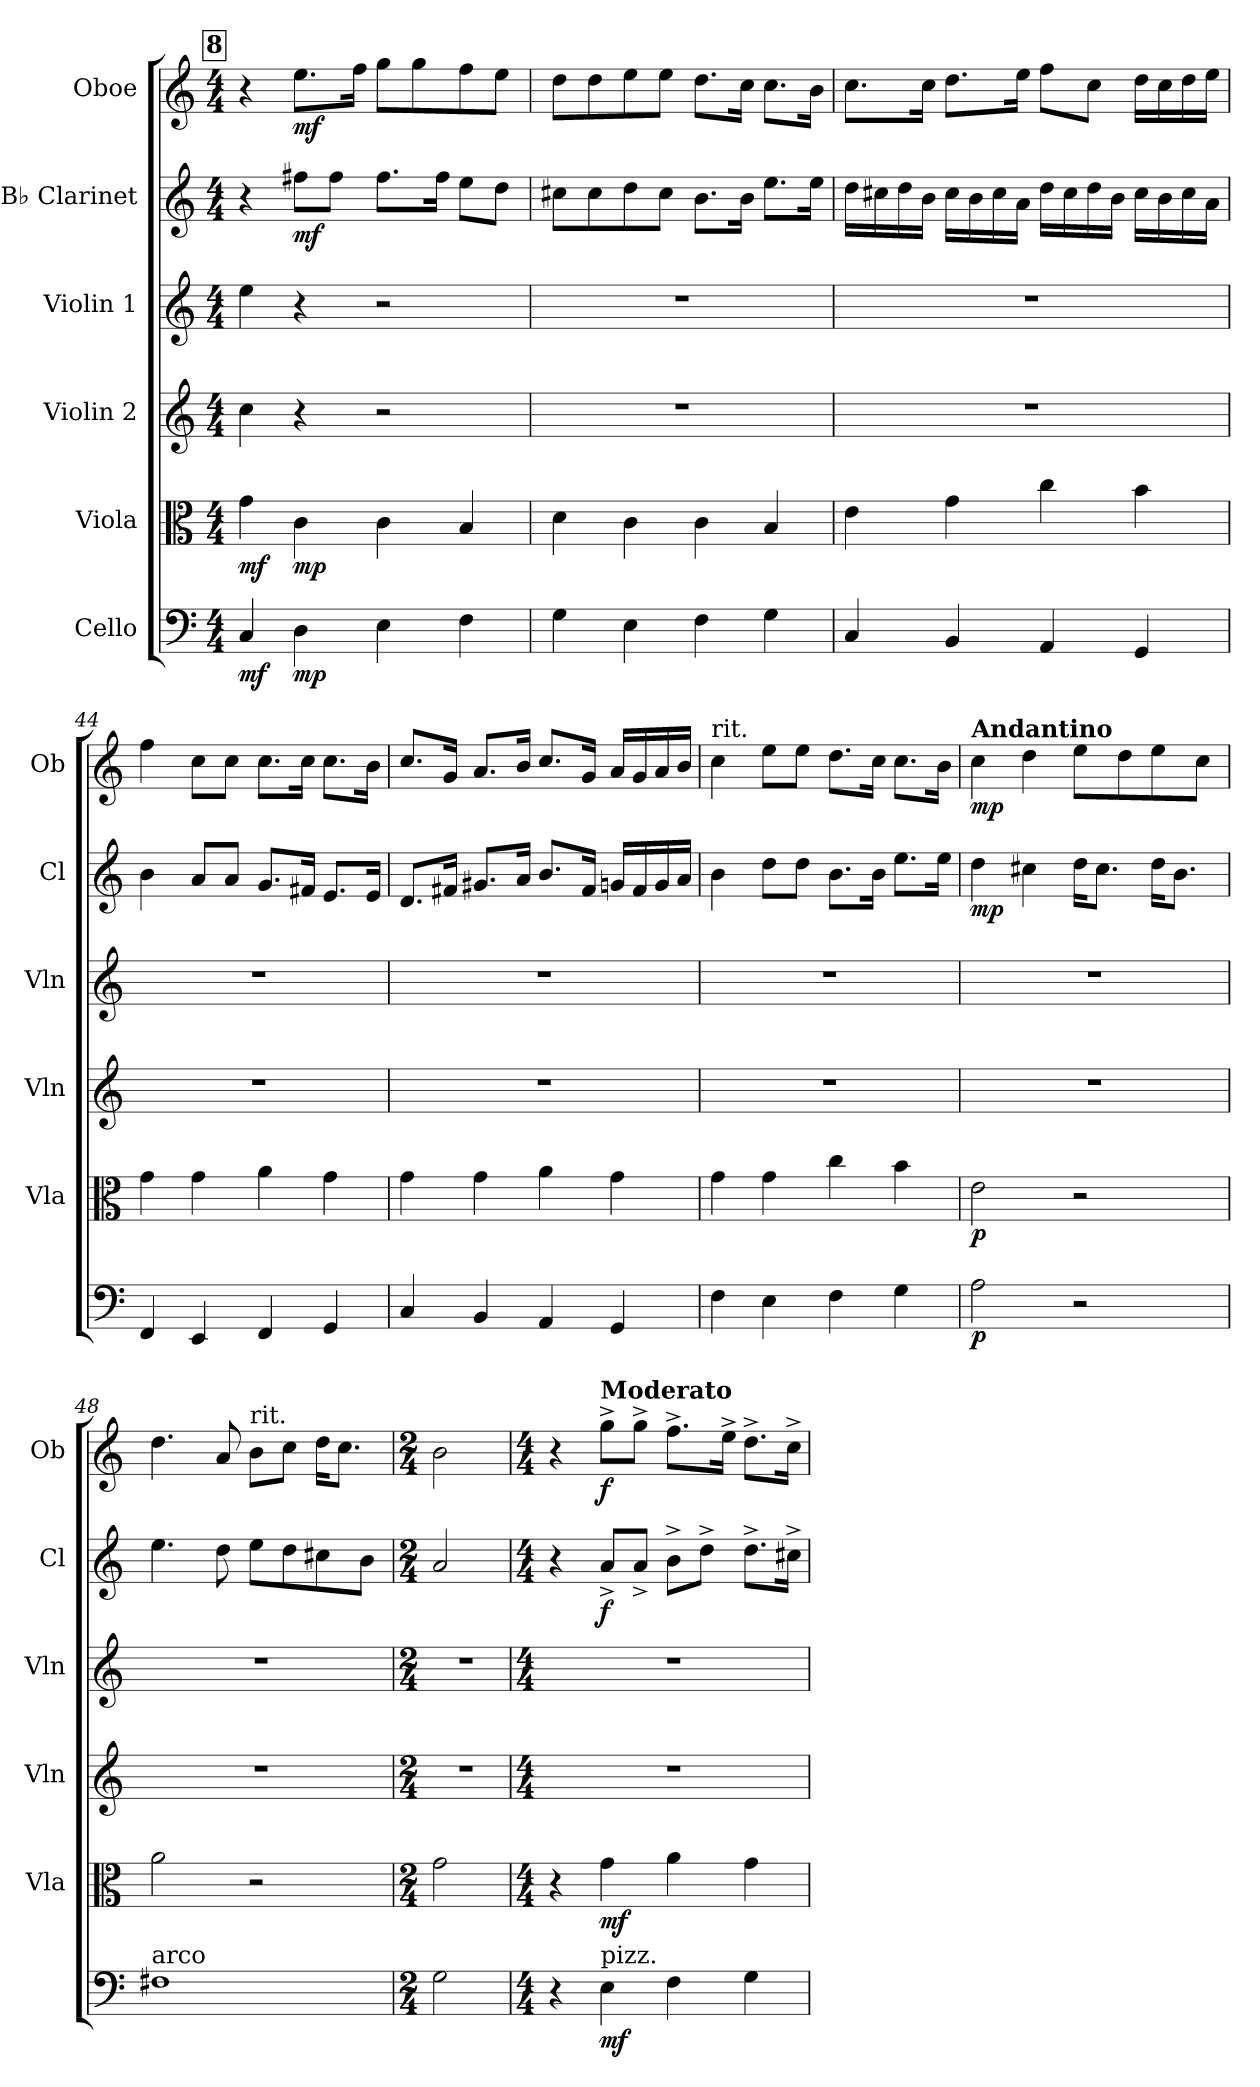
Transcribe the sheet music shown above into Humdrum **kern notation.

**kern	**dynam	**kern	**dynam	**kern	**kern	**kern	**dynam	**kern	**dynam
*part6	*part6	*part5	*part5	*part4	*part3	*part2	*part2	*part1	*part1
*staff6	*staff6	*staff5	*staff5	*staff4	*staff3	*staff2	*staff2	*staff1	*staff1
*I"Cello	*	*I"Viola	*	*I"Violin 2	*I"Violin 1	*I"B♭ Clarinet	*	*I"Oboe	*
*	*	*I'Vla	*	*I'Vln	*I'Vln	*I'Cl	*	*I'Ob	*
*clefF4	*	*clefC3	*	*clefG2	*clefG2	*clefG2	*	*clefG2	*
*	*	*	*	*	*	*ITrd1c2	*	*	*
*k[]	*	*k[]	*	*k[]	*k[]	*k[b-e-]	*	*k[]	*
*M4/4	*	*M4/4	*	*M4/4	*M4/4	*M4/4	*	*M4/4	*
!!LO:REH:place=s1:a:B:fs=14:t=8
=41	=41	=41	=41	=41	=41	=41	=41	=41	=41
!	!LO:DY:b	!	!LO:DY:b	!	!	!	!	!	!
4C/	mf	4g\	mf	4cc\	4ee\	4r	.	4r	.
!	!LO:DY:b	!	!LO:DY:b	!	!	!	!LO:DY:b	!	!LO:DY:b
4D\	mp	4c\	mp	4r	4r	8een\L	mf	8.ee\L	mf
.	.	.	.	.	.	8ee\J	.	.	.
.	.	.	.	.	.	.	.	16ff\Jk	.
4E\	.	4c\	.	2r	2r	8.ee\L	.	8gg\L	.
.	.	.	.	.	.	.	.	8gg\	.
.	.	.	.	.	.	16ee\Jk	.	.	.
4F\	.	4B/	.	.	.	8dd\L	.	8ff\	.
.	.	.	.	.	.	8cc\J	.	8ee\J	.
=42	=42	=42	=42	=42	=42	=42	=42	=42	=42
4G\	.	4d\	.	1r	1r	8bn\L	.	8dd\L	.
.	.	.	.	.	.	8b\	.	8dd\	.
4E\	.	4c\	.	.	.	8cc\	.	8ee\	.
.	.	.	.	.	.	8b\J	.	8ee\J	.
4F\	.	4c\	.	.	.	8.a\L	.	8.dd\L	.
.	.	.	.	.	.	16a\Jk	.	16cc\Jk	.
4G\	.	4B/	.	.	.	8.dd\L	.	8.cc\L	.
.	.	.	.	.	.	16dd\Jk	.	16b\Jk	.
!!LO:LB:g=z
=43	=43	=43	=43	=43	=43	=43	=43	=43	=43
4C/	.	4e\	.	1r	1r	16cc\LL	.	8.cc\L	.
.	.	.	.	.	.	16bn\	.	.	.
.	.	.	.	.	.	16cc\	.	.	.
.	.	.	.	.	.	16a\JJ	.	16cc\Jk	.
4BB/	.	4g\	.	.	.	16b\LL	.	8.dd\L	.
.	.	.	.	.	.	16a\	.	.	.
.	.	.	.	.	.	16b\	.	.	.
.	.	.	.	.	.	16g\JJ	.	16ee\Jk	.
4AA/	.	4cc\	.	.	.	16cc\LL	.	8ff\L	.
.	.	.	.	.	.	16b\	.	.	.
.	.	.	.	.	.	16cc\	.	8cc\J	.
.	.	.	.	.	.	16a\JJ	.	.	.
4GG/	.	4b\	.	.	.	16b\LL	.	16dd\LL	.
.	.	.	.	.	.	16a\	.	16cc\	.
.	.	.	.	.	.	16b\	.	16dd\	.
.	.	.	.	.	.	16g\JJ	.	16ee\JJ	.
=44	=44	=44	=44	=44	=44	=44	=44	=44	=44
4FF/	.	4g\	.	1r	1r	4a\	.	4ff\	.
4EE/	.	4g\	.	.	.	8g/L	.	8cc\L	.
.	.	.	.	.	.	8g/J	.	8cc\J	.
4FF/	.	4a\	.	.	.	8.f/L	.	8.cc\L	.
.	.	.	.	.	.	16en/Jk	.	16cc\Jk	.
4GG/	.	4g\	.	.	.	8.d/L	.	8.cc\L	.
.	.	.	.	.	.	16d/Jk	.	16b\Jk	.
=45	=45	=45	=45	=45	=45	=45	=45	=45	=45
4C/	.	4g\	.	1r	1r	8.c/L	.	8.cc/L	.
.	.	.	.	.	.	16en/Jk	.	16g/Jk	.
4BB/	.	4g\	.	.	.	8.f#X/L	.	8.a/L	.
.	.	.	.	.	.	16g/Jk	.	16b/Jk	.
4AA/	.	4a\	.	.	.	8.a/L	.	8.cc/L	.
.	.	.	.	.	.	16e/Jk	.	16g/Jk	.
4GG/	.	4g\	.	.	.	16fn/LL	.	16a/LL	.
.	.	.	.	.	.	16e/	.	16g/	.
.	.	.	.	.	.	16f/	.	16a/	.
.	.	.	.	.	.	16g/JJ	.	16b/JJ	.
=46	=46	=46	=46	=46	=46	=46	=46	=46	=46
*	*	*	*	*	*	*	*	*MM100	*
!	!	!	!	!	!	!	!	!LO:TX:t=rit.	!
4F\	.	4g\	.	1r	1r	4a\	.	4cc\	.
4E\	.	4g\	.	.	.	8cc\L	.	8ee\L	.
.	.	.	.	.	.	8cc\J	.	8ee\J	.
*	*	*	*	*	*	*	*	*MM95	*
4F\	.	4cc\	.	.	.	8.a\L	.	8.dd\L	.
.	.	.	.	.	.	16a\Jk	.	16cc\Jk	.
*	*	*	*	*	*	*	*	*MM92	*
4G\	.	4b\	.	.	.	8.dd\L	.	8.cc\L	.
.	.	.	.	.	.	16dd\Jk	.	16b\Jk	.
=47	=47	=47	=47	=47	=47	=47	=47	=47	=47
!	!	!	!	!	!	!	!	!LO:TX:a:B:t=Andantino	!
!	!LO:DY:b	!	!LO:DY:b	!	!	!	!LO:DY:b	!	!LO:DY:b
2A\	p	2e\	p	1r	1r	4cc\	mp	4cc\	mp
.	.	.	.	.	.	4bn\	.	4dd\	.
2r	.	2r	.	.	.	16cc\KL	.	8ee\L	.
.	.	.	.	.	.	8.b\J	.	.	.
.	.	.	.	.	.	.	.	8dd\	.
.	.	.	.	.	.	16cc\KL	.	8ee\	.
.	.	.	.	.	.	8.a\J	.	.	.
.	.	.	.	.	.	.	.	8cc\J	.
=48	=48	=48	=48	=48	=48	=48	=48	=48	=48
!LO:TX:a:t=arco	!	!	!	!	!	!	!	!	!
1F#X	.	2a\	.	1r	1r	4.dd\	.	4.dd\	.
.	.	.	.	.	.	8cc\	.	8a/	.
*	*	*	*	*	*	*	*	*MM85	*
!	!	!	!	!	!	!	!	!LO:TX:t=rit.	!
.	.	2r	.	.	.	8dd\L	.	8b\L	.
.	.	.	.	.	.	8cc\	.	8cc\J	.
*	*	*	*	*	*	*	*	*MM80	*
.	.	.	.	.	.	8bn\	.	16dd\KL	.
.	.	.	.	.	.	.	.	8.cc\J	.
.	.	.	.	.	.	8a\J	.	.	.
!!LO:LB:g=z
=49	=49	=49	=49	=49	=49	=49	=49	=49	=49
*M2/4	*	*M2/4	*	*M2/4	*M2/4	*M2/4	*	*M2/4	*
2G\	.	2g\	.	2r	2r	2g/	.	2b\	.
=50	=50	=50	=50	=50	=50	=50	=50	=50	=50
*M4/4	*	*M4/4	*	*M4/4	*M4/4	*M4/4	*	*M4/4	*
4r	.	4r	.	1r	1r	4r	.	4r	.
!	!	!	!	!	!	!	!	!LO:TX:a:B:t=Moderato	!
!LO:TX:a:t=pizz.	!	!	!	!	!	!	!	!	!
!	!LO:DY:b	!	!LO:DY:b	!	!	!	!LO:DY:b	!	!LO:DY:b
4E\	mf	4g\	mf	.	.	8g^/L	f	8gg^\L	f
.	.	.	.	.	.	8g^/J	.	8gg^\J	.
4F\	.	4a\	.	.	.	8a^\L	.	8.ff^\L	.
.	.	.	.	.	.	8cc^\J	.	.	.
.	.	.	.	.	.	.	.	16ee^\Jk	.
4G\	.	4g\	.	.	.	8.cc^\L	.	8.dd^\L	.
.	.	.	.	.	.	16bn^\Jk	.	16cc^\Jk	.
=	=	=	=	=	=	=	=	=	=
*-	*-	*-	*-	*-	*-	*-	*-	*-	*-
